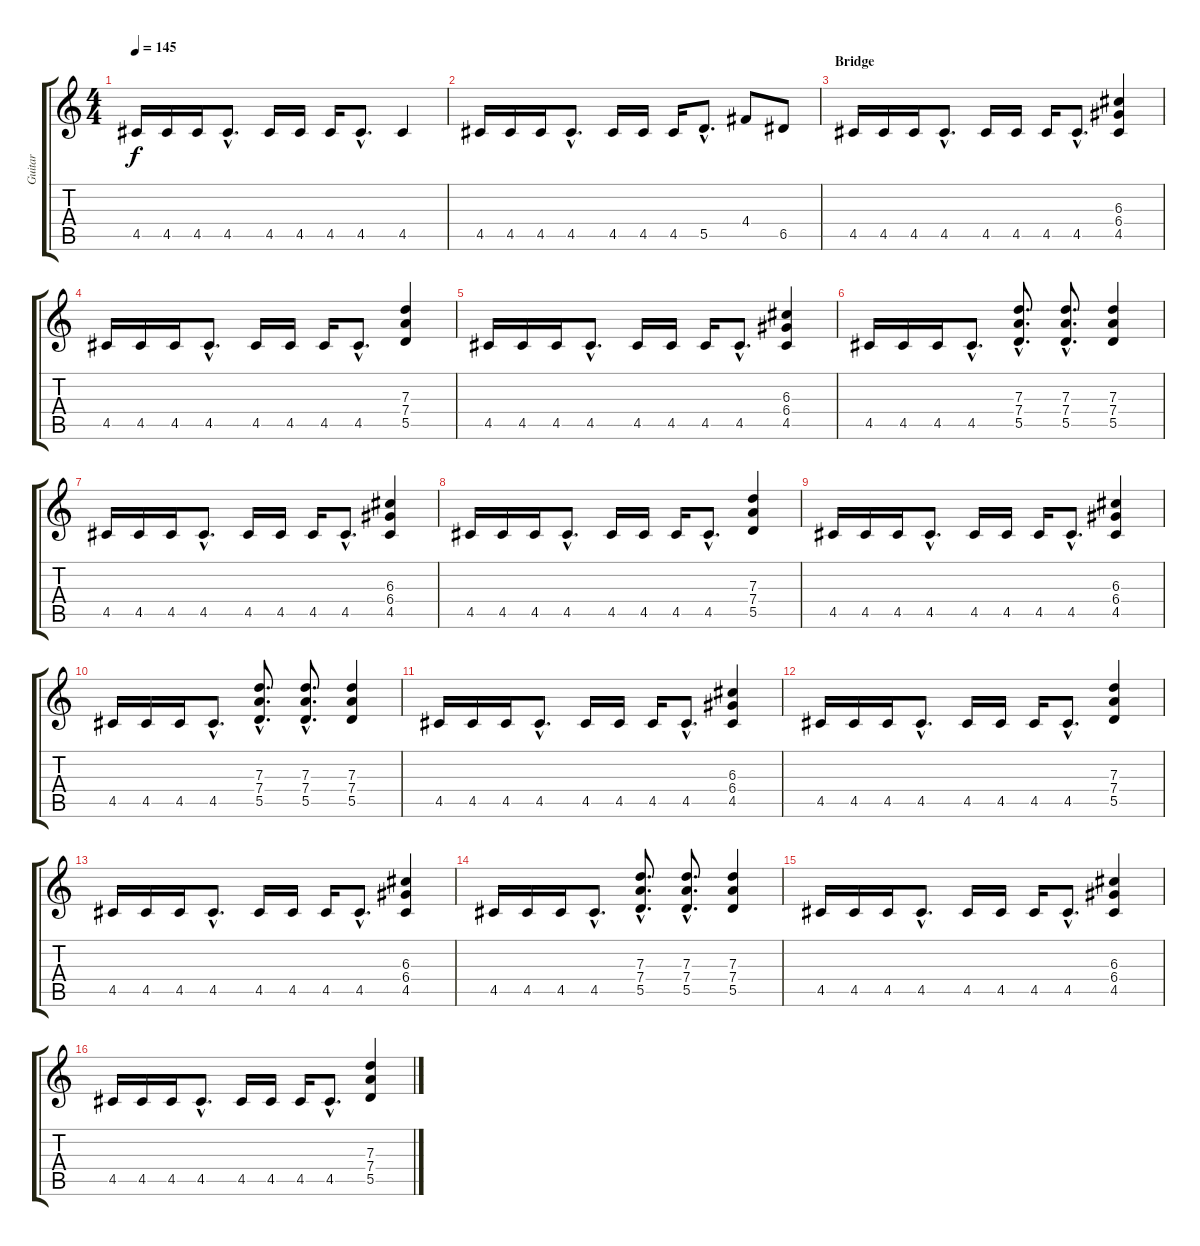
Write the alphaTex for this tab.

\track ("Guitar" "Guitar") {instrument distortionguitar}
\staff {score tabs}
\tuning (E4 B3 G3 D3 A2 E2) {hide}
\ts (4 4)
\tempo 145
\clef g2
\ks c
4.5.16{dy f} 4.5.16 4.5.16 4.5{hac}.8{d} 4.5.16 4.5.16 4.5.16 4.5{hac}.8{d} 4.5.4 |
4.5.16 4.5.16 4.5.16 4.5{hac}.8{d} 4.5.16 4.5.16 4.5.16 5.5{hac}.8{d} 4.4.8 6.5.8 |
\section ("" "Bridge")
4.5.16 4.5.16 4.5.16 4.5{hac}.8{d} 4.5.16 4.5.16 4.5.16 4.5{hac}.8{d} (6.3 6.4 4.5).4 |
4.5.16 4.5.16 4.5.16 4.5{hac}.8{d} 4.5.16 4.5.16 4.5.16 4.5{hac}.8{d} (7.3 7.4 5.5).4 |
4.5.16 4.5.16 4.5.16 4.5{hac}.8{d} 4.5.16 4.5.16 4.5.16 4.5{hac}.8{d} (6.3 6.4 4.5).4 |
4.5.16 4.5.16 4.5.16 4.5{hac}.8{d} (7.3{hac} 7.4{hac} 5.5{hac}).8{d} (7.3{hac} 7.4{hac} 5.5{hac}).8{d} (7.3 7.4 5.5).4 |
4.5.16 4.5.16 4.5.16 4.5{hac}.8{d} 4.5.16 4.5.16 4.5.16 4.5{hac}.8{d} (6.3 6.4 4.5).4 |
4.5.16 4.5.16 4.5.16 4.5{hac}.8{d} 4.5.16 4.5.16 4.5.16 4.5{hac}.8{d} (7.3 7.4 5.5).4 |
4.5.16 4.5.16 4.5.16 4.5{hac}.8{d} 4.5.16 4.5.16 4.5.16 4.5{hac}.8{d} (6.3 6.4 4.5).4 |
4.5.16 4.5.16 4.5.16 4.5{hac}.8{d} (7.3{hac} 7.4{hac} 5.5{hac}).8{d} (7.3{hac} 7.4{hac} 5.5{hac}).8{d} (7.3 7.4 5.5).4 |
4.5.16 4.5.16 4.5.16 4.5{hac}.8{d} 4.5.16 4.5.16 4.5.16 4.5{hac}.8{d} (6.3 6.4 4.5).4 |
4.5.16 4.5.16 4.5.16 4.5{hac}.8{d} 4.5.16 4.5.16 4.5.16 4.5{hac}.8{d} (7.3 7.4 5.5).4 |
4.5.16 4.5.16 4.5.16 4.5{hac}.8{d} 4.5.16 4.5.16 4.5.16 4.5{hac}.8{d} (6.3 6.4 4.5).4 |
4.5.16 4.5.16 4.5.16 4.5{hac}.8{d} (7.3{hac} 7.4{hac} 5.5{hac}).8{d} (7.3{hac} 7.4{hac} 5.5{hac}).8{d} (7.3 7.4 5.5).4 |
4.5.16 4.5.16 4.5.16 4.5{hac}.8{d} 4.5.16 4.5.16 4.5.16 4.5{hac}.8{d} (6.3 6.4 4.5).4 |
4.5.16 4.5.16 4.5.16 4.5{hac}.8{d} 4.5.16 4.5.16 4.5.16 4.5{hac}.8{d} (7.3 7.4 5.5).4
